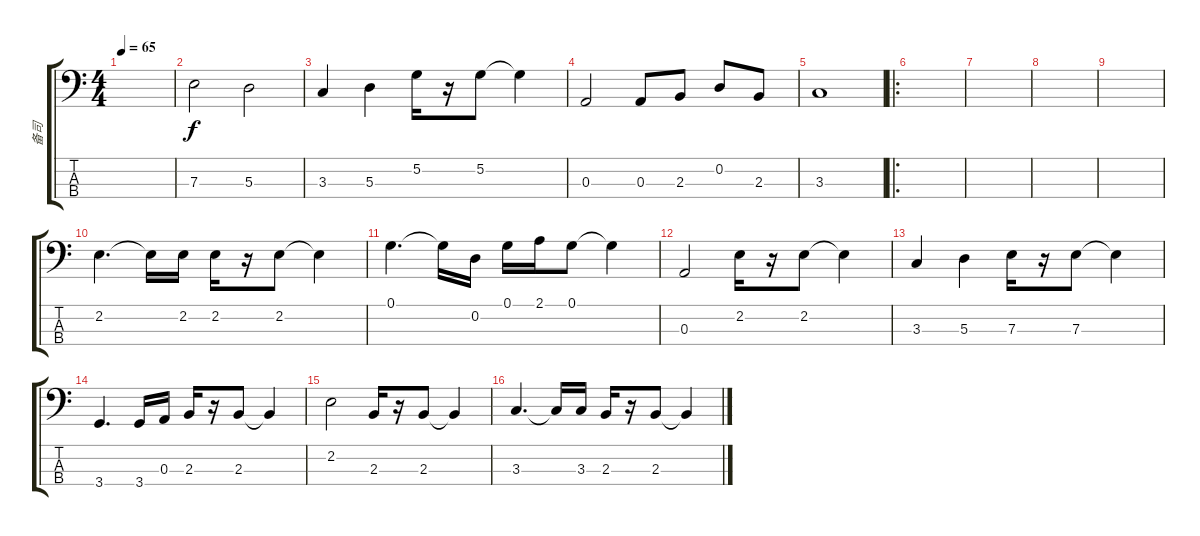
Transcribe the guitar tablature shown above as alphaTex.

\track ("备司" "备司") {instrument acousticbass}
\staff {score tabs}
\tuning (G2 D2 A1 E1) {hide}
\ts (4 4)
\tempo 65
\clef f4
\ks c
|
7.3.2{txt ""} 5.3.2 |
3.3.4 5.3.4 5.2.16 r.16 5.2.8 5.2{t}.4 |
0.3.2 0.3.8 2.3.8 0.2.8 2.3.8 |
3.3.1 |
\ro
|
|
|
|
2.2.4{d} 2.2{t}.16 2.2.16 2.2.16 r.16 2.2.8 2.2{t}.4 |
0.1.4{d} 0.1{t}.16 0.2.16 0.1.16 2.1.16 0.1.8 0.1{t}.4 |
0.3.2 2.2.16 r.16 2.2.8 2.2{t}.4 |
3.3.4 5.3.4 7.3.16 r.16 7.3.8 7.3{t}.4 |
3.4.4{d} 3.4.16 0.3.16 2.3.16 r.16 2.3.8 2.3{t}.4 |
2.2.2 2.3.16 r.16 2.3.8 2.3{t}.4 |
3.3.4{d} 3.3{t}.16 3.3.16 2.3.16 r.16 2.3.8 2.3{t}.4
